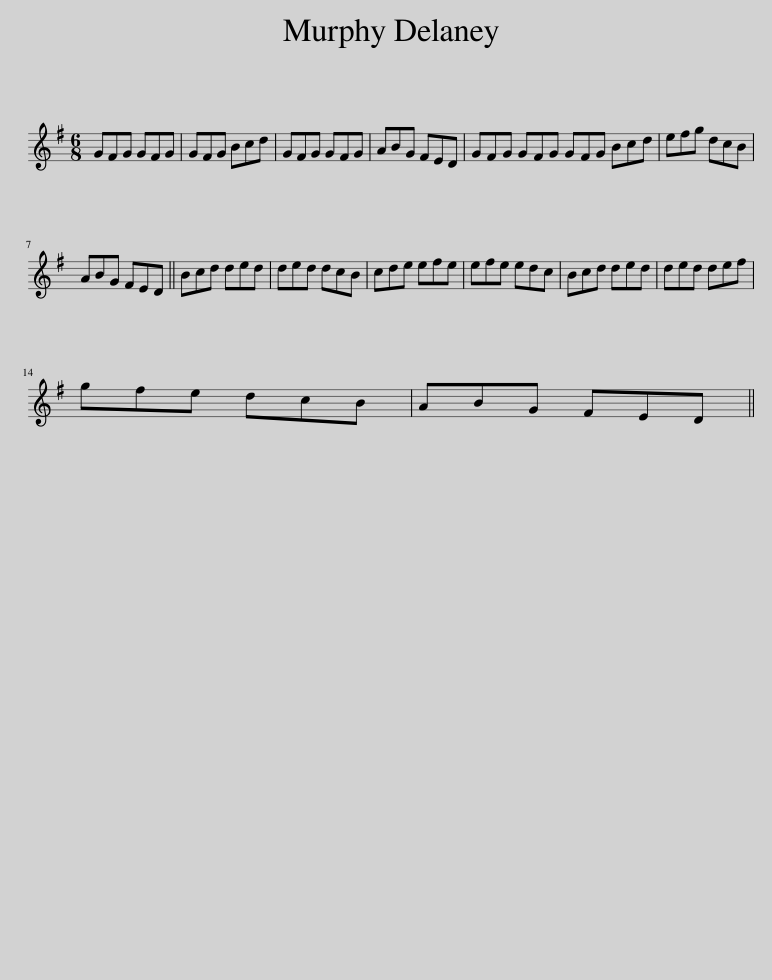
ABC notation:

X:1
L:1/8
M:6/8
I:linebreak $
K:G
V:1 treble
V:1
 GFG GFG | GFG Bcd | GFG GFG | ABG FED | GFG GFG GFG Bcd | %5
 efg dcB |$ ABG FED || Bcd ded | ded dcB | cde efe | %10
 efe edc | Bcd ded | ded def |$ gfe dcB | ABG FED || %15
